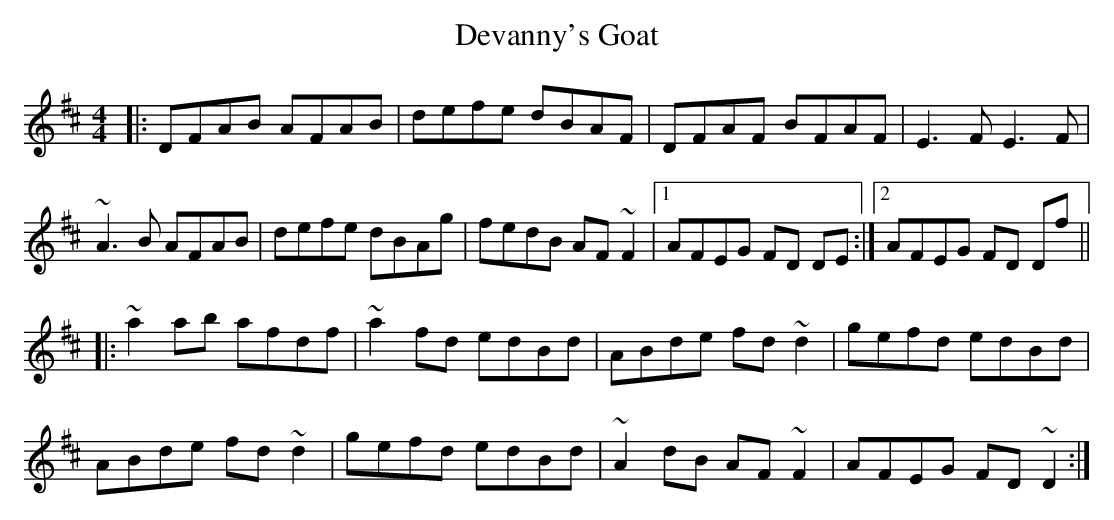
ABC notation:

X:1
T: Devanny's Goat
M: 4/4
L: 1/8
K: Dmaj
|:DFAB AFAB|defe dBAF|DFAF BFAF|E3 F E3 F|
~A3 B AFAB|defe dBAg|fedB AF ~F2|1 AFEG FD DE:|2 AFEG FD Df||
|:~a2 ab afdf|~a2 fd edBd|ABde fd ~d2|gefd edBd|
ABde fd ~d2|gefd edBd|~A2 dB AF ~F2|AFEG FD ~D2:|
